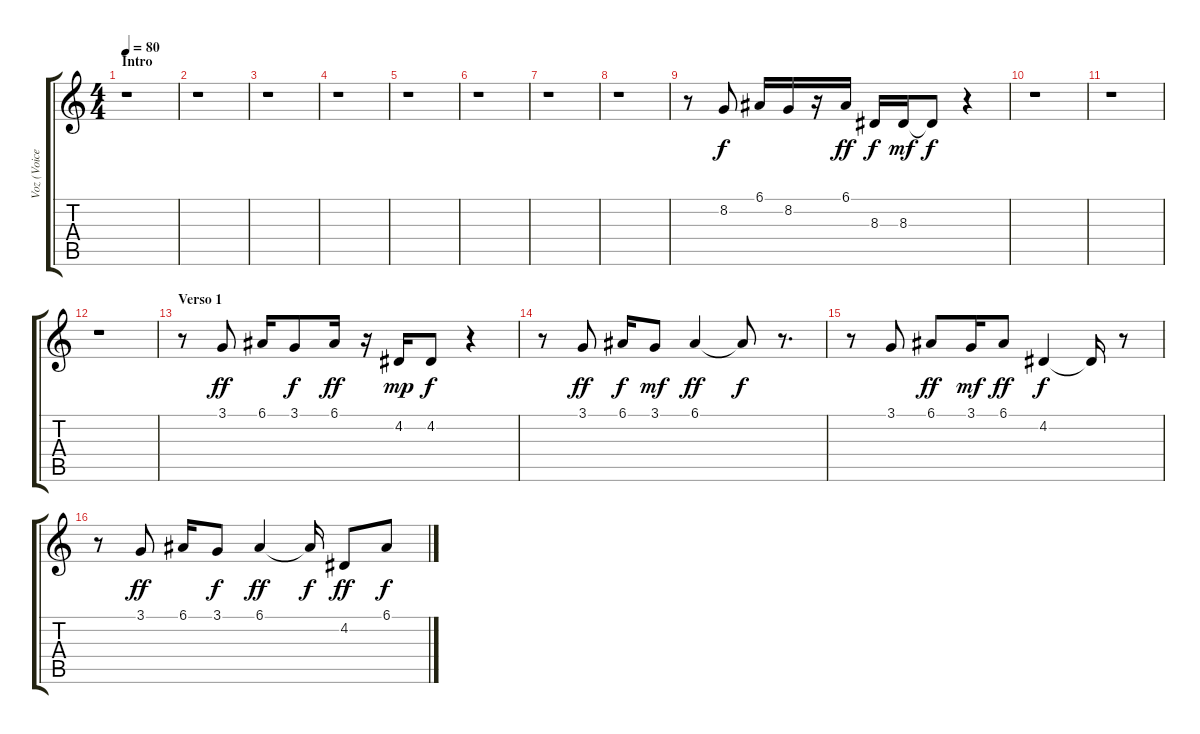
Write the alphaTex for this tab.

\track ("Voz (Voice)" "Voz (Voice") {instrument pad1newage}
\staff {score tabs}
\tuning (E4 B3 G3 D3 A2 E2) {hide}
\ts (4 4)
\section ("" "Intro")
\tempo 80
\clef g2
\ks c
r.1{dy f instrument pad1newage} |
r.1 |
r.1 |
r.1 |
r.1 |
r.1 |
r.1 |
r.1 |
r.8 8.2.8{lyrics (0 "") lyrics (1 "") lyrics (2 "") lyrics (3 "") lyrics (4 "")} 6.1.16{lyrics (0 "") lyrics (1 "") lyrics (2 "") lyrics (3 "") lyrics (4 "")} 8.2.16 r.16 6.1.16{dy ff} 8.3.16{dy f} 8.3.16{dy mf} 8.3{t}.8{dy f} r.4 |
r.1 |
r.1 |
r.1 |
\section ("" "Verso 1")
r.8 3.1.8{dy ff} 6.1.16 3.1.8{dy f} 6.1.16{dy ff} r.16 4.2.16{dy mp} 4.2.8{dy f} r.4 |
r.8 3.1.8{dy ff} 6.1.16{dy f} 3.1.8{dy mf} 6.1.4{dy ff} 6.1{t}.8{dy f} r.8{d} |
r.8 3.1.8 6.1.8{dy ff} 3.1.16{dy mf} 6.1.8{dy ff} 4.2.4{dy f} 4.2{t}.16 r.8 |
r.8 3.1.8{dy ff} 6.1.16 3.1.8{dy f} 6.1.4{dy ff} 6.1{t}.16{dy f} 4.2.8{dy ff} 6.1.8{dy f}
